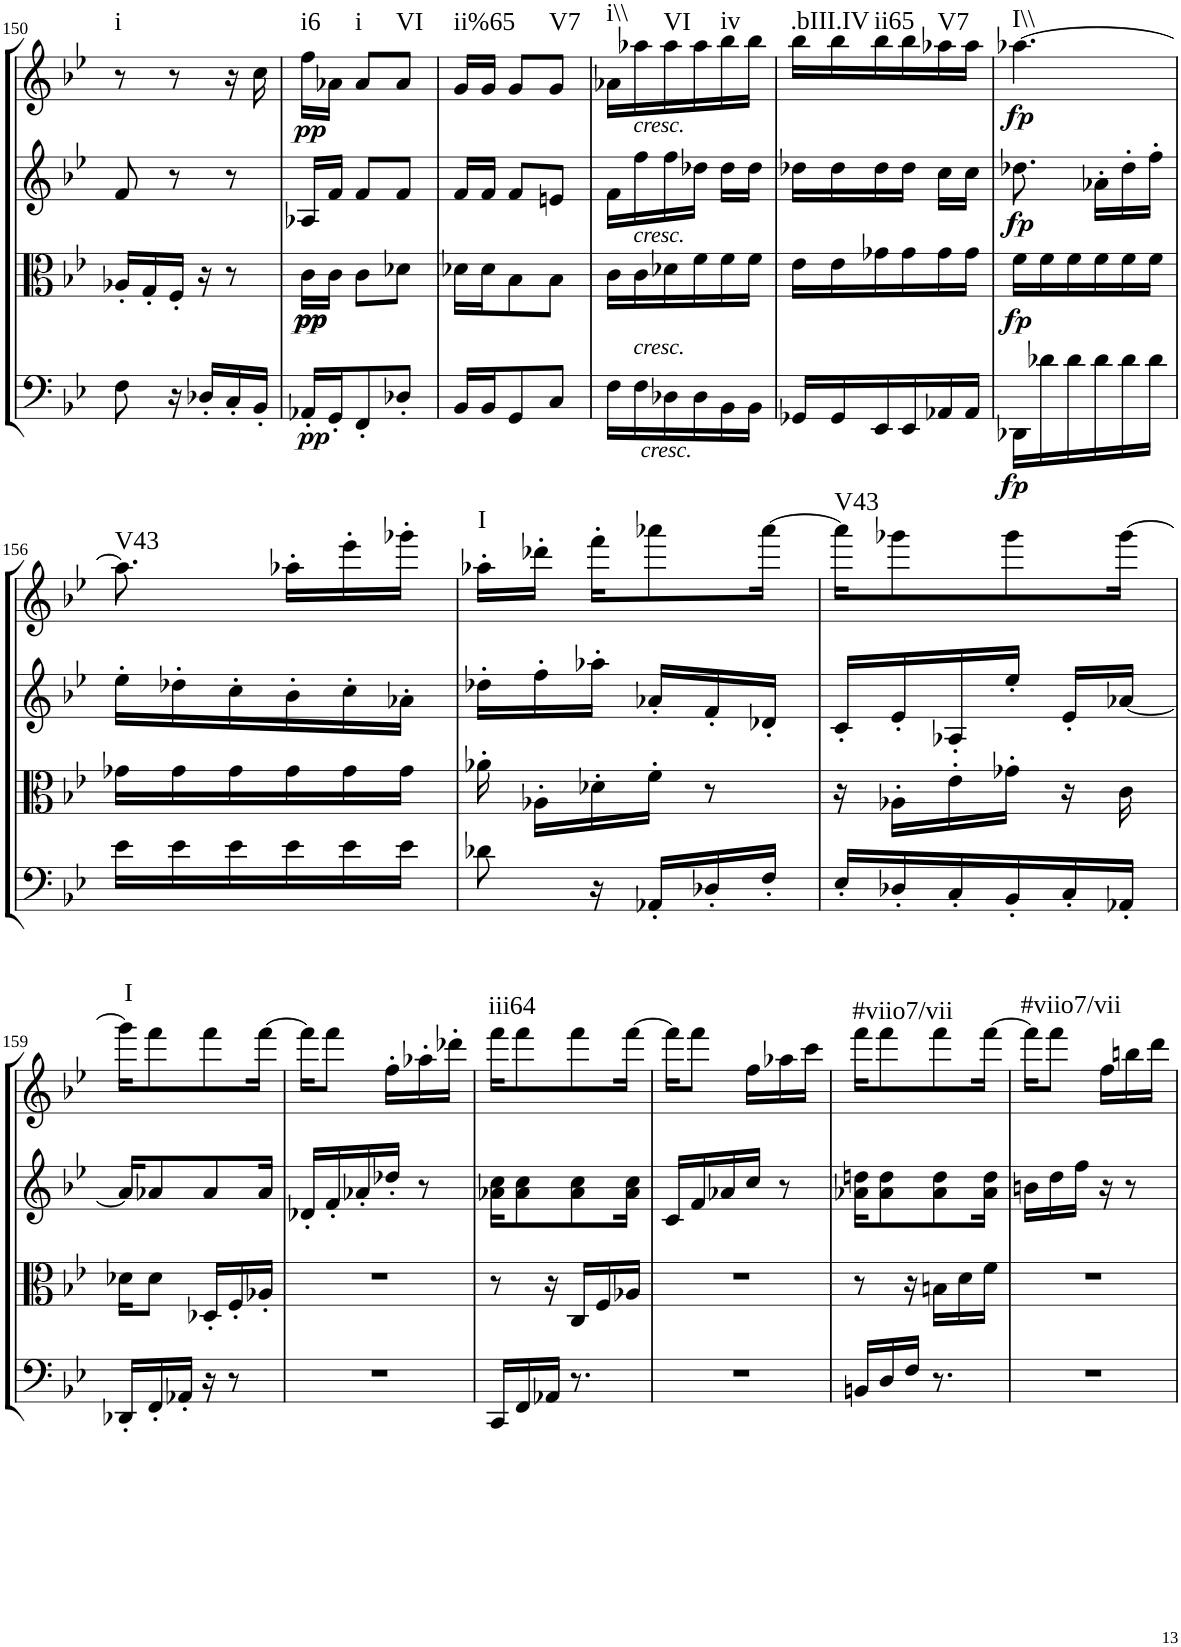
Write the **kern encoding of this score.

**kern	**dynam	**kern	**dynam	**kern	**dynam	**kern	**dynam	**harte
*part4	*part4	*part3	*part3	*part2	*part2	*part1	*part1	*part1
*staff4	*staff4	*staff3	*staff3	*staff2	*staff2	*staff1	*staff1	*
*I"Cello	*	*I"Viola	*	*I"2nd Violin	*	*I"1st Violin	*	*
*	*	*I'Vla	*	*I'Vln	*	*I'Vln	*	*
!!LO:PB:g=z
*clefF4	*	*clefC3	*	*clefG2	*	*clefG2	*	*
*k[b-e-]	*	*k[b-e-]	*	*k[b-e-]	*	*k[b-e-]	*	*
*B-:	*	*B-:	*	*B-:	*	*B-:	*	*
*M3/8	*	*M3/8	*	*M3/8	*	*M3/8	*	*
=150	=150	=150	=150	=150	=150	=150	=150	=150
!	!	!	!	!	!	!	!	!LO:H:kt=i
8F\	.	16A-X'/LL	.	8f/	.	8r	.	N
.	.	16G'/	.	.	.	.	.	.
16r	.	16F'/JJ	.	8r	.	8r	.	.
16D-X'/LL	.	16r	.	.	.	.	.	.
16C'/	.	8r	.	8r	.	16r	.	.
16BB-'/JJ	.	.	.	.	.	16cc\	.	.
=151	=151	=151	=151	=151	=151	=151	=151	=151
!	!LO:DY:b	!	!LO:DY:b	!	!	!	!	!
!	!	!	!LO:DY:n=1:b	!	!	!	!LO:DY:b	!LO:H:kt=i6
16AA-X'/LL	pp	16c\LL	pp pp	16A-X/LL	.	16ff\LL	pp	N
16GG'/J	.	16c\JJ	.	16f/JJ	.	16a-X\JJ	.	.
!	!	!	!	!	!	!	!	!LO:H:kt=i
8FF'/	.	8c\L	.	8f/L	.	8a-/L	.	N
!	!	!	!	!	!	!	!	!LO:H:kt=VI
8D-X'/J	.	8d-X\J	.	8f/J	.	8a-/J	.	N
=152	=152	=152	=152	=152	=152	=152	=152	=152
!	!	!	!	!	!	!	!	!LO:H:kt=ii%65
16BB-/LL	.	16d-X\LL	.	16f/LL	.	16g/LL	.	N
16BB-/J	.	16d-\J	.	16f/JJ	.	16g/JJ	.	.
8GG/	.	8B-\	.	8f/L	.	8g/L	.	.
!	!	!	!	!	!	!	!	!LO:H:kt=V7
8C/J	.	8B-\J	.	8en/J	.	8g/J	.	N
=153	=153	=153	=153	=153	=153	=153	=153	=153
!LO:TX:b:i:t=cresc.	!	!	!	!	!	!	!	!LO:H:kt=i\\
16F\LL	.	16c\LL	.	16f\LL	.	16a-X\LL	.	N
!	!	!	!	!LO:TX:a:i:t=cresc.	!	!	!	!
!	!	!LO:TX:a:i:t=cresc.	!	!	!	!	!	!
!LO:TX:a:i:t=cresc.	!	!	!	!	!	!	!	!
16F\	.	16c\	.	16ff\	.	16aa-X\	.	.
!	!	!	!	!	!	!	!	!LO:H:kt=VI
16D-X\	.	16d-X\	.	16ff\	.	16aa-\	.	N
16D-\	.	16f\	.	16dd-X\JJ	.	16aa-\	.	.
!	!	!	!	!	!	!	!	!LO:H:kt=iv
16BB-\	.	16f\	.	16dd-\LL	.	16bb-\	.	N
16BB-\JJ	.	16f\JJ	.	16dd-\JJ	.	16bb-\JJ	.	.
=154	=154	=154	=154	=154	=154	=154	=154	=154
!	!	!	!	!	!	!	!	!LO:H:kt=.bIII.IV
16GG-X/LL	.	16e-\LL	.	16dd-X\LL	.	16bb-\LL	.	N
16GG-/	.	16e-\	.	16dd-\	.	16bb-\	.	.
!	!	!	!	!	!	!	!	!LO:H:kt=ii65
16EE-/	.	16g-X\	.	16dd-\	.	16bb-\	.	N
16EE-/	.	16g-\	.	16dd-\JJ	.	16bb-\	.	.
!	!	!	!	!	!	!	!	!LO:H:kt=V7
16AA-X/	.	16g-\	.	16cc\LL	.	16aa-X\	.	N
16AA-/JJ	.	16g-\JJ	.	16cc\JJ	.	16aa-\JJ	.	.
=155	=155	=155	=155	=155	=155	=155	=155	=155
!	!LO:DY:b	!	!LO:DY:b	!	!LO:DY:b	!	!LO:DY:b	!LO:H:kt=I\\
16DD-X\LL	fp	16f\LL	fp	8.dd-X\	fp	[4.aa-X\	fp	N
16d-X\	.	16f\	.	.	.	.	.	.
16d-\	.	16f\	.	.	.	.	.	.
16d-\	.	16f\	.	16a-X'\LL	.	.	.	.
16d-\	.	16f\	.	16dd-'\	.	.	.	.
16d-\JJ	.	16f\JJ	.	16ff'\JJ	.	.	.	.
!!LO:LB:g=z
=156	=156	=156	=156	=156	=156	=156	=156	=156
!	!	!	!	!	!	!	!	!LO:H:kt=V43
16e-\LL	.	16g-X\LL	.	16ee-'\LL	.	8.aa-\]	.	N
16e-\	.	16g-\	.	16dd-X'\	.	.	.	.
16e-\	.	16g-\	.	16cc'\	.	.	.	.
16e-\	.	16g-\	.	16b-'\	.	16aa-X'\LL	.	.
16e-\	.	16g-\	.	16cc'\	.	16eee-'\	.	.
16e-\JJ	.	16g-\JJ	.	16a-X'\JJ	.	16ggg-X'\JJ	.	.
=157	=157	=157	=157	=157	=157	=157	=157	=157
!	!	!	!	!	!	!	!	!LO:H:kt=I
8d-X\	.	16a-X'\	.	16dd-X'\LL	.	16aa-X'\LL	.	N
.	.	16A-X'\LL	.	16ff'\	.	16ddd-X'\JJ	.	.
16r	.	16d-X'\	.	16aa-X'\JJ	.	16fff'\KL	.	.
16AA-X'/LL	.	16f'\JJ	.	16a-X'/LL	.	8aaa-X\	.	.
16D-X'/	.	8r	.	16f'/	.	.	.	.
16F'/JJ	.	.	.	16d-X'/JJ	.	[16aaa-\Jk	.	.
=158	=158	=158	=158	=158	=158	=158	=158	=158
!	!	!	!	!	!	!	!	!LO:H:kt=V43
16E-'/LL	.	16r	.	16c'/LL	.	16aaa-\KL]	.	N
16D-X'/	.	16A-X'\LL	.	16e-'/	.	8ggg-X\	.	.
16C'/	.	16e-'\	.	16A-X'/	.	.	.	.
16BB-'/	.	16g-X'\JJ	.	16ee-'/JJ	.	8ggg-\	.	.
16C'/	.	16r	.	16e-'/LL	.	.	.	.
16AA-X'/JJ	.	16c\	.	[16a-X/JJ	.	[16ggg-\Jk	.	.
!!LO:LB:g=z
=159	=159	=159	=159	=159	=159	=159	=159	=159
!	!	!	!	!	!	!	!	!LO:H:kt=I
16DD-X'/LL	.	16d-X\KL	.	16a-/KL]	.	16ggg-\KL]	.	N
16FF'/	.	8d-\J	.	8a-X/	.	8fff\	.	.
16AA-X'/JJ	.	.	.	.	.	.	.	.
16r	.	16D-X'/LL	.	8a-/	.	8fff\	.	.
8r	.	16F'/	.	.	.	.	.	.
.	.	16A-X'/JJ	.	16a-/Jk	.	[16fff\Jk	.	.
=160	=160	=160	=160	=160	=160	=160	=160	=160
4.r	.	4.r	.	16d-X'/LL	.	16fff\KL]	.	.
.	.	.	.	16f'/	.	8fff\J	.	.
.	.	.	.	16a-X'/	.	.	.	.
.	.	.	.	16dd-X'/JJ	.	16ff'\LL	.	.
.	.	.	.	8r	.	16aa-X'\	.	.
.	.	.	.	.	.	16ddd-X'\JJ	.	.
=161	=161	=161	=161	=161	=161	=161	=161	=161
!	!	!	!	!	!	!	!	!LO:H:kt=iii64
16CC/LL	.	8r	.	16a-X\ 16cc\KL	.	16fff\KL	.	N
16FF/	.	.	.	8a-\ 8cc\	.	8fff\	.	.
16AA-X/JJ	.	16r	.	.	.	.	.	.
8.r	.	16C/LL	.	8a-\ 8cc\	.	8fff\	.	.
.	.	16F/	.	.	.	.	.	.
.	.	16A-X/JJ	.	16a-\ 16cc\Jk	.	[16fff\Jk	.	.
=162	=162	=162	=162	=162	=162	=162	=162	=162
4.r	.	4.r	.	16c/LL	.	16fff\KL]	.	.
.	.	.	.	16f/	.	8fff\J	.	.
.	.	.	.	16a-X/	.	.	.	.
.	.	.	.	16cc/JJ	.	16ff\LL	.	.
.	.	.	.	8r	.	16aa-X\	.	.
.	.	.	.	.	.	16ccc\JJ	.	.
=163	=163	=163	=163	=163	=163	=163	=163	=163
!	!	!	!	!	!	!	!	!LO:H:kt=#viio7/vii
16BBn/LL	.	8r	.	16a-X\ 16ddn\KL	.	16fff\KL	.	N
16D/	.	.	.	8a-\ 8dd\	.	8fff\	.	.
16F/JJ	.	16r	.	.	.	.	.	.
8.r	.	16Bn\LL	.	8a-\ 8dd\	.	8fff\	.	.
.	.	16d\	.	.	.	.	.	.
.	.	16f\JJ	.	16a-\ 16dd\Jk	.	[16fff\Jk	.	.
=164	=164	=164	=164	=164	=164	=164	=164	=164
!	!	!	!	!	!	!	!	!LO:H:kt=#viio7/vii
4.r	.	4.r	.	16bn\LL	.	16fff\KL]	.	N
.	.	.	.	16dd\	.	8fff\J	.	.
.	.	.	.	16ff\JJ	.	.	.	.
.	.	.	.	16r	.	16ff\LL	.	.
.	.	.	.	8r	.	16bbn\	.	.
.	.	.	.	.	.	16ddd\JJ	.	.
=	=	=	=	=	=	=	=	=
*-	*-	*-	*-	*-	*-	*-	*-	*-
